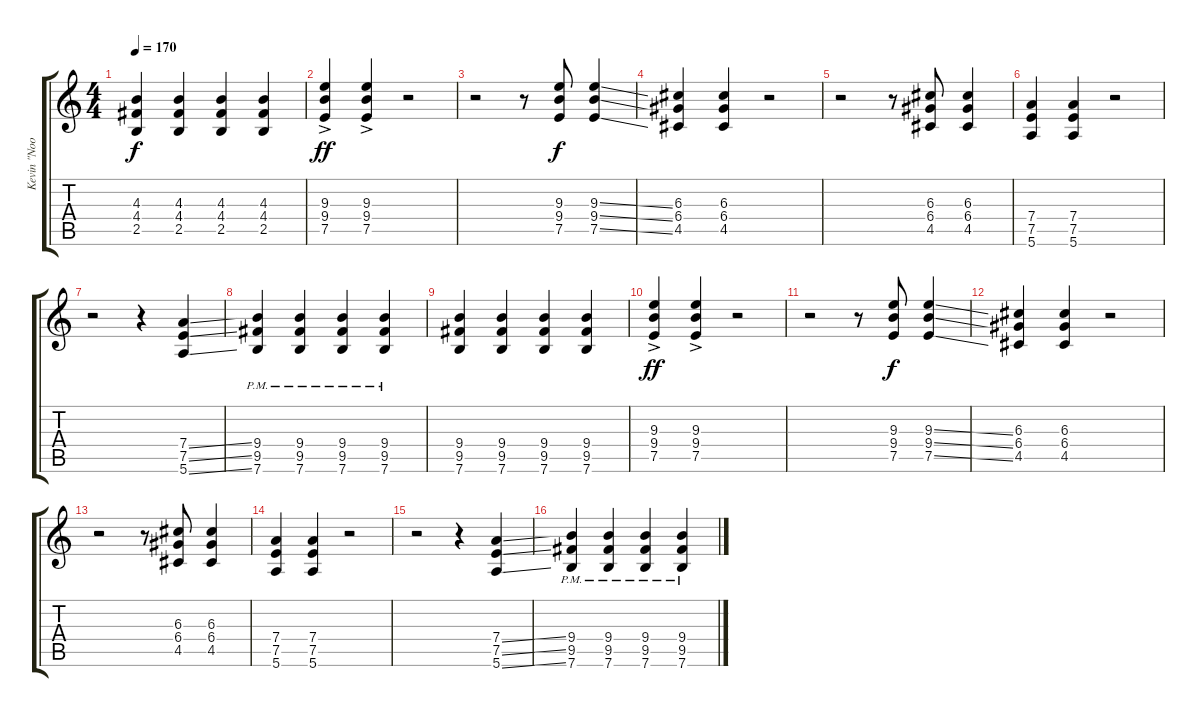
\track ("Kevin \"Noodles\" Wassermann" "Kevin \"Noo") {instrument distortionguitar}
\staff {score tabs}
\tuning (E4 B3 G3 D3 A2 E2) {hide}
\ts (4 4)
\tempo 170
\clef g2
\ks c
(4.3 4.4 2.5).4{dy f} (4.3 4.4 2.5).4 (4.3 4.4 2.5).4 (4.3 4.4 2.5).4 |
(9.3{ac} 9.4{ac} 7.5{ac}).4{dy ff} (9.3{ac} 9.4{ac} 7.5{ac}).4 r.2 |
r.2 r.8 (9.3 9.4 7.5).8{dy f} (9.3{ss} 9.4{ss} 7.5{ss}).4 |
(6.3 6.4 4.5).4 (6.3 6.4 4.5).4 r.2 |
r.2 r.8 (6.3 6.4 4.5).8 (6.3 6.4 4.5).4 |
(7.4 7.5 5.6).4 (7.4 7.5 5.6).4 r.2 |
r.2 r.4 (7.4{ss} 7.5{ss} 5.6{ss}).4 |
(9.4{pm} 9.5{pm} 7.6{pm}).4 (9.4{pm} 9.5{pm} 7.6{pm}).4 (9.4{pm} 9.5{pm} 7.6{pm}).4 (9.4{pm} 9.5{pm} 7.6{pm}).4 |
(9.4 9.5 7.6).4 (9.4 9.5 7.6).4 (9.4 9.5 7.6).4 (9.4 9.5 7.6).4 |
(9.3{ac} 9.4{ac} 7.5{ac}).4{dy ff} (9.3{ac} 9.4{ac} 7.5{ac}).4 r.2 |
r.2 r.8 (9.3 9.4 7.5).8{dy f} (9.3{ss} 9.4{ss} 7.5{ss}).4 |
(6.3 6.4 4.5).4 (6.3 6.4 4.5).4 r.2 |
r.2 r.8 (6.3 6.4 4.5).8 (6.3 6.4 4.5).4 |
(7.4 7.5 5.6).4 (7.4 7.5 5.6).4 r.2 |
r.2 r.4 (7.4{ss} 7.5{ss} 5.6{ss}).4 |
(9.4{pm} 9.5{pm} 7.6{pm}).4 (9.4{pm} 9.5{pm} 7.6{pm}).4 (9.4{pm} 9.5{pm} 7.6{pm}).4 (9.4{pm} 9.5{pm} 7.6{pm}).4
